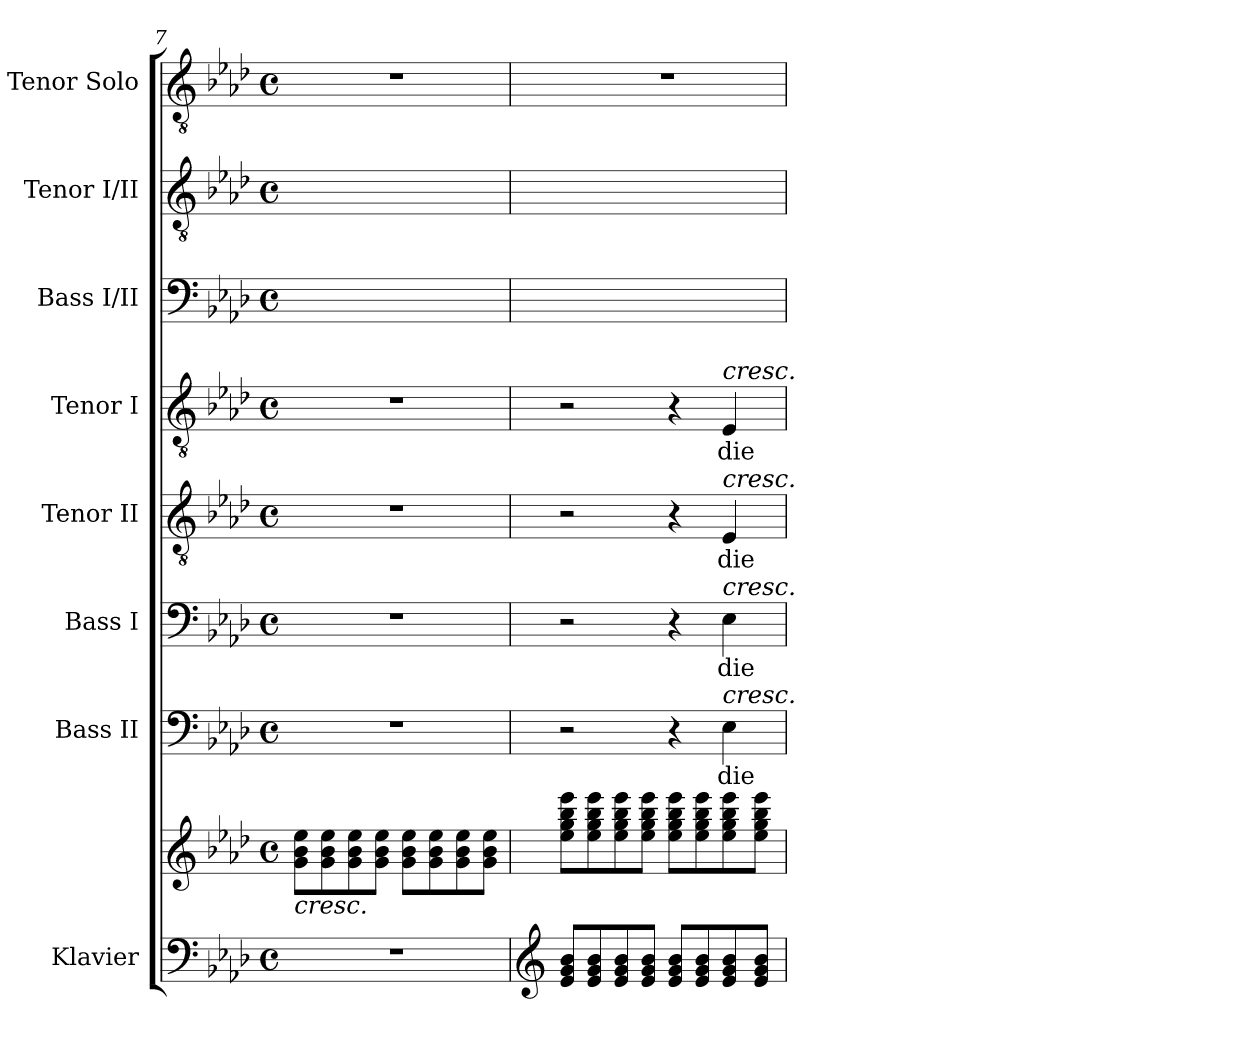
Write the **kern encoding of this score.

**kern	**kern	**kern	**text	**kern	**text	**kern	**text	**kern	**text	**kern	**text	**kern	**text	**kern
*part8	*part8	*part7	*part7	*part6	*part6	*part5	*part5	*part4	*part4	*part3	*part3	*part2	*part2	*part1
*staff9	*staff8	*staff7	*staff7	*staff6	*staff6	*staff5	*staff5	*staff4	*staff4	*staff3	*staff3	*staff2	*staff2	*staff1
*I"Klavier	*	*I"Bass II	*	*I"Bass I	*	*I"Tenor II	*	*I"Tenor I	*	*I"Bass I/II	*	*I"Tenor I/II	*	*I"Tenor Solo
*I'Klav.	*	*I'B.	*	*I'B.	*	*I'T.	*	*I'T.	*	*I'B.	*	*I'T.	*	*I'T. Solo
*clefF4	*clefG2	*clefF4	*	*clefF4	*	*clefGv2	*	*clefGv2	*	*clefF4	*	*clefGv2	*	*clefGv2
*	*	*	*	*	*	*ITrd7c12	*	*ITrd7c12	*	*	*	*ITrd7c12	*	*ITrd7c12
*k[b-e-a-d-]	*k[b-e-a-d-]	*k[b-e-a-d-]	*	*k[b-e-a-d-]	*	*k[b-e-a-d-]	*	*k[b-e-a-d-]	*	*k[b-e-a-d-]	*	*k[b-e-a-d-]	*	*k[b-e-a-d-]
*A-:	*A-:	*A-:	*	*A-:	*	*A-:	*	*A-:	*	*A-:	*	*A-:	*	*A-:
*M4/4	*M4/4	*M4/4	*	*M4/4	*	*M4/4	*	*M4/4	*	*M4/4	*	*M4/4	*	*M4/4
*met(c)	*met(c)	*met(c)	*	*met(c)	*	*met(c)	*	*met(c)	*	*met(c)	*	*met(c)	*	*met(c)
=7	=7	=7	=7	=7	=7	=7	=7	=7	=7	=7	=7	=7	=7	=7
!	!LO:TX:b:i:t=cresc.	!	!	!	!	!	!	!	!	!	!	!	!	!
1r	8gi\ 8b-i 8ee-iL	1r	.	1r	.	1r	.	1r	.	1ryy	.	1ryy	.	1r
.	8gi\ 8b-i 8ee-i	.	.	.	.	.	.	.	.	.	.	.	.	.
.	8gi\ 8b-i 8ee-i	.	.	.	.	.	.	.	.	.	.	.	.	.
.	8gi\ 8b-i 8ee-iJ	.	.	.	.	.	.	.	.	.	.	.	.	.
.	8gi\ 8b-i 8ee-iL	.	.	.	.	.	.	.	.	.	.	.	.	.
.	8gi\ 8b-i 8ee-i	.	.	.	.	.	.	.	.	.	.	.	.	.
.	8gi\ 8b-i 8ee-i	.	.	.	.	.	.	.	.	.	.	.	.	.
.	8gi\ 8b-i 8ee-iJ	.	.	.	.	.	.	.	.	.	.	.	.	.
=8	=8	=8	=8	=8	=8	=8	=8	=8	=8	=8	=8	=8	=8	=8
*clefG2	*	*	*	*	*	*	*	*	*	*	*	*	*	*
*	*	*	*	*	*	*	*	*	*	*^	*	*^	*	*
8e-i/ 8gi 8b-iL	8ee-i\ 8ggi 8bb-i 8eee-iL	2r	.	2r	.	2r	.	2r	.	2ryy	2.ryy	.	2ryy	2.ryy	.	1r
8e-i/ 8gi 8b-i	8ee-i\ 8ggi 8bb-i 8eee-i	.	.	.	.	.	.	.	.	.	.	.	.	.	.	.
8e-i/ 8gi 8b-i	8ee-i\ 8ggi 8bb-i 8eee-i	.	.	.	.	.	.	.	.	.	.	.	.	.	.	.
8e-i/ 8gi 8b-iJ	8ee-i\ 8ggi 8bb-i 8eee-iJ	.	.	.	.	.	.	.	.	.	.	.	.	.	.	.
8e-i/ 8gi 8b-iL	8ee-i\ 8ggi 8bb-i 8eee-iL	4r	.	4r	.	4r	.	4r	.	4ryy	.	.	4ryy	.	.	.
8e-i/ 8gi 8b-i	8ee-i\ 8ggi 8bb-i 8eee-i	.	.	.	.	.	.	.	.	.	.	.	.	.	.	.
!	!	!	!LO:LY:b:color=#000000	!	!	!	!	!	!	!	!	!	!	!	!	!
!	!	!	!	!	!LO:LY:b:color=#000000	!	!	!	!	!	!	!	!	!	!	!
!	!	!	!	!	!	!	!LO:LY:b:color=#000000	!	!	!	!	!	!	!	!	!
!	!	!	!	!	!	!	!	!	!LO:LY:b:color=#000000	!	!	!	!	!	!	!
!	!	!	!	!	!	!	!	!	!	!	!	!LO:LY:b:color=#000000	!	!	!	!
!	!	!	!	!	!	!	!	!LO:TX:a:i:t=cresc.	!	!	!	!	!	!	!	!
!	!	!	!	!	!	!LO:TX:a:i:t=cresc.	!	!	!	!	!	!	!	!	!	!
!	!	!	!	!LO:TX:a:i:t=cresc.	!	!	!	!	!	!	!	!	!	!	!	!
!	!	!LO:TX:a:i:t=cresc.	!	!	!	!	!	!	!	!	!	!	!	!	!	!
!	!	!	!	!	!	!	!	!	!	!	!	!	!	!	!LO:LY:b:color=#000000	!
8e-i/ 8gi 8b-i	8ee-i\ 8ggi 8bb-i 8eee-i	4E-i\	die	4E-i\	die	4EE-i/	die	4EE-i/	die	4E-i/yy	4E-i\yy	die	4EE-i/yy	4EE-i\yy	die	.
8e-i/ 8gi 8b-iJ	8ee-i\ 8ggi 8bb-i 8eee-iJ	.	.	.	.	.	.	.	.	.	.	.	.	.	.	.
*	*	*	*	*	*	*	*	*	*	*v	*v	*	*	*	*	*
*	*	*	*	*	*	*	*	*	*	*	*	*v	*v	*	*
=	=	=	=	=	=	=	=	=	=	=	=	=	=	=
*-	*-	*-	*-	*-	*-	*-	*-	*-	*-	*-	*-	*-	*-	*-
